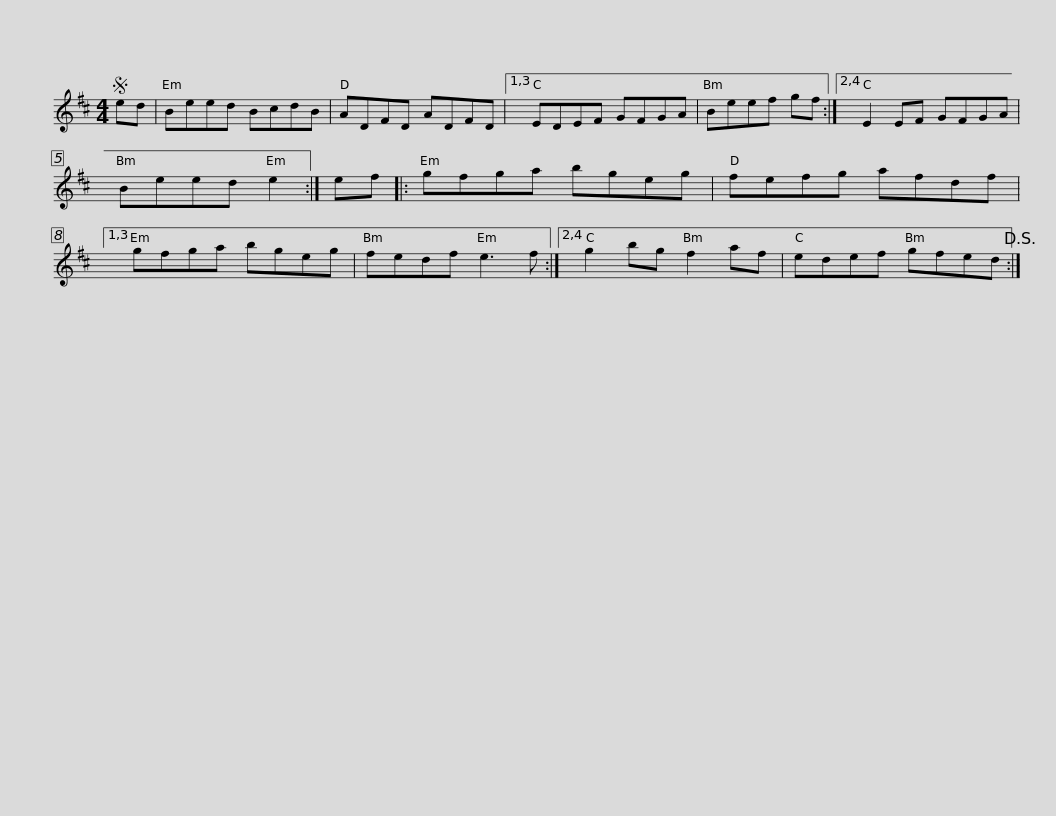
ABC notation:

X:1
L:1/8
M:4/4
I:linebreak $
K:D
V:1 treble
V:1
S ed | Beed BcdB | ADFD ADFD |1,3 EDEF GFGA | Beef gf :|2,4 %5
 E2 EF GFGA |$ Beed e2 :| ef |: gfga bgeg | fefg afdf |1,3 %10
 gfga bgeg | fedf e3 f :|2,4$ g2 bg f2 af | edef gfed!D.S.! :| %14
